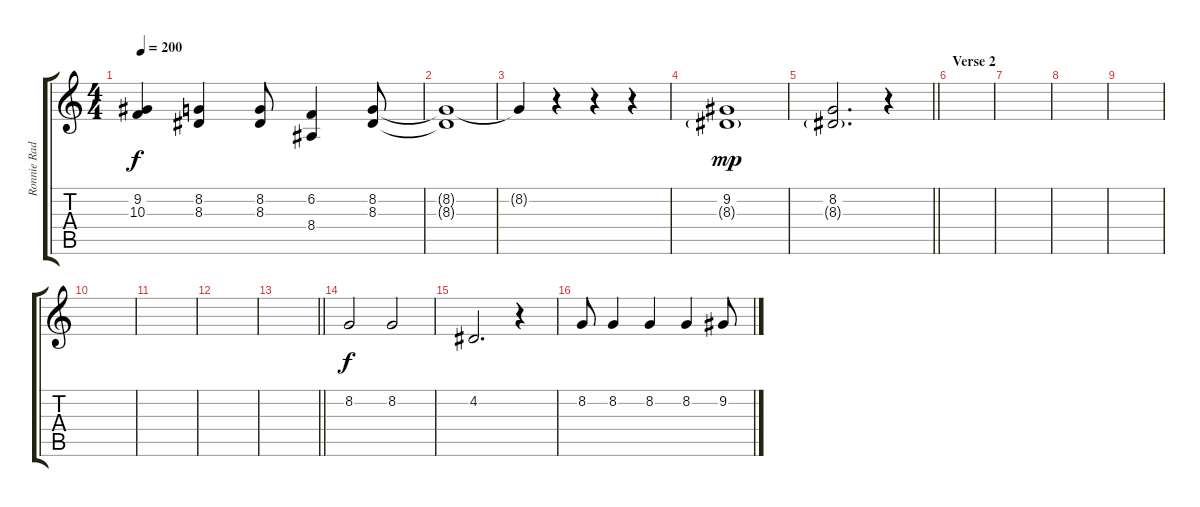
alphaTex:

\track ("Ronnie Radke - Vocals" "Ronnie Rad") {instrument altosax}
\staff {score tabs}
\tuning (E4 B3 G3 D3 A2 E2) {hide}
\ts (4 4)
\tempo 200
\clef g2
\ks c
(9.2 10.3).4{dy f} (8.2 8.3).4 (8.2 8.3).8 (6.2 8.4).4 (8.2 8.3).8 |
(8.2{t} 8.3{t}).1 |
8.2{t}.4 r.4 r.4 r.4 |
(9.2 8.3{g}).1{dy mp} |
\barLineRight lightlight
(8.2 8.3{g}).2{d} r.4 |
\section ("" "Verse 2")
|
|
|
|
|
|
|
\barLineRight lightlight
|
8.2.2{dy f} 8.2.2 |
4.2.2{d} r.4 |
8.2.8 8.2.4 8.2.4 8.2.4 9.2.8
